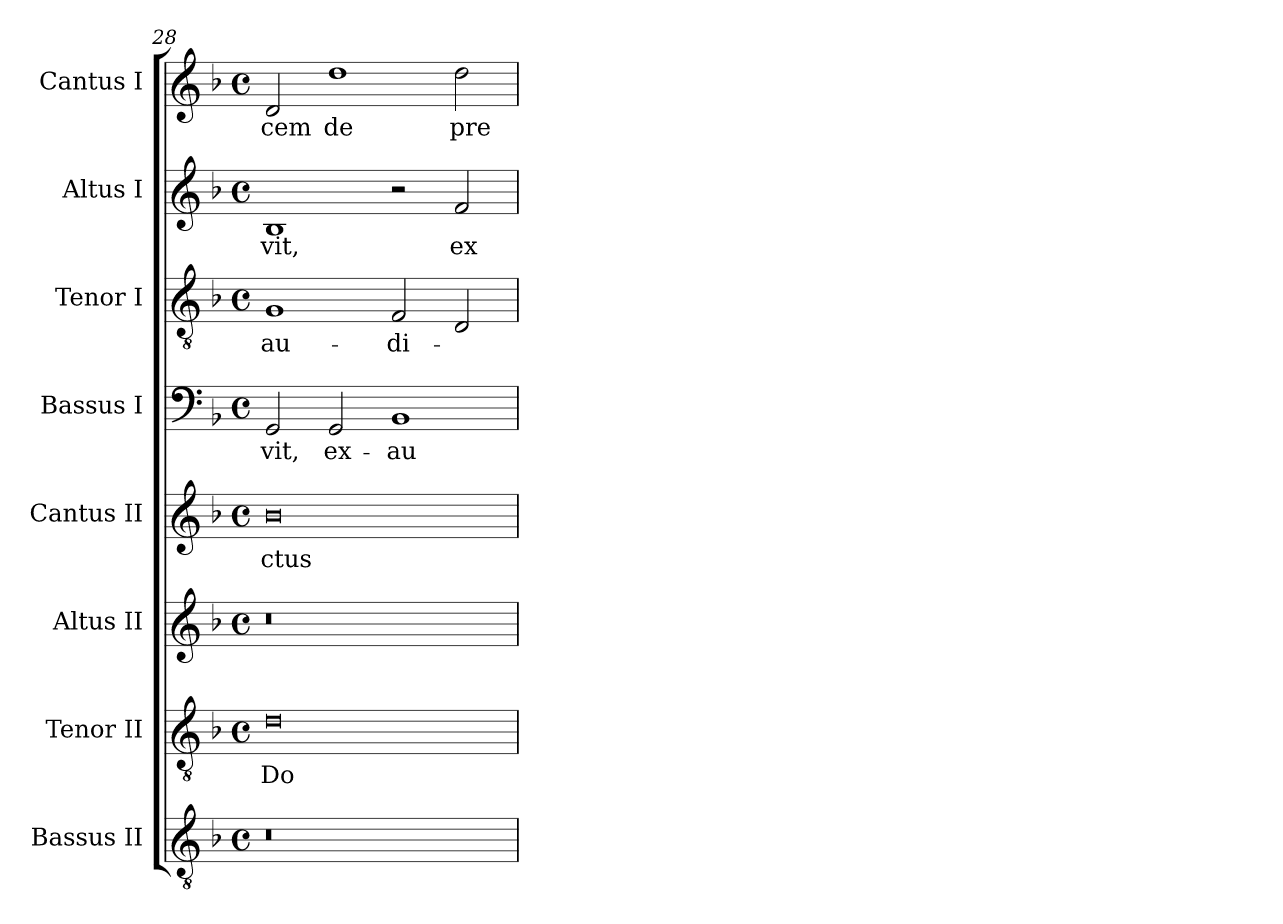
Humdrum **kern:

**kern	**kern	**text	**kern	**kern	**text	**kern	**text	**kern	**text	**kern	**text	**kern	**text
*part8	*part7	*part7	*part6	*part5	*part5	*part4	*part4	*part3	*part3	*part2	*part2	*part1	*part1
*staff8	*staff7	*staff7	*staff6	*staff5	*staff5	*staff4	*staff4	*staff3	*staff3	*staff2	*staff2	*staff1	*staff1
*I"Bassus II	*I"Tenor II	*	*I"Altus II	*I"Cantus II	*	*I"Bassus I	*	*I"Tenor I	*	*I"Altus I	*	*I"Cantus I	*
*clefGv2	*clefGv2	*	*clefG2	*clefG2	*	*clefF4	*	*clefGv2	*	*clefG2	*	*clefG2	*
*k[b-]	*k[b-]	*	*k[b-]	*k[b-]	*	*k[b-]	*	*k[b-]	*	*k[b-]	*	*k[b-]	*
*F:	*F:	*	*F:	*F:	*	*F:	*	*F:	*	*F:	*	*F:	*
*M4/4	*M4/4	*	*M4/4	*M4/4	*	*M4/4	*	*M4/4	*	*M4/4	*	*M4/4	*
*met(c)	*met(c)	*	*met(c)	*met(c)	*	*met(c)	*	*met(c)	*	*met(c)	*	*met(c)	*
=28	=28	=28	=28	=28	=28	=28	=28	=28	=28	=28	=28	=28	=28
!	!	!LO:LY:b:cj	!	!	!LO:LY:b:cj	!	!LO:LY:b:cj	!	!LO:LY:b:cj	!	!LO:LY:b:cj	!	!LO:LY:b:cj
0r	0d	Do	0r	0b-	ctus	2GG/	-vit,	1G	-au-	1B-	vit,	2d/	cem
!	!	!	!	!	!	!	!LO:LY:b:cj	!	!	!	!	!	!LO:LY:b:cj
.	.	.	.	.	.	2GG/	ex-	.	.	.	.	1dd	de
!	!	!	!	!	!	!	!LO:LY:b:cj	!	!LO:LY:b:cj	!	!	!	!
.	.	.	.	.	.	1BB-	-au-	2F/	-di-	2r	.	.	.
!	!	!	!	!	!	!	!	!	!	!	!LO:LY:b:cj	!	!LO:LY:b:cj
.	.	.	.	.	.	.	.	2D/	.	2f/	ex	2dd\	pre
=	=	=	=	=	=	=	=	=	=	=	=	=	=
*-	*-	*-	*-	*-	*-	*-	*-	*-	*-	*-	*-	*-	*-
